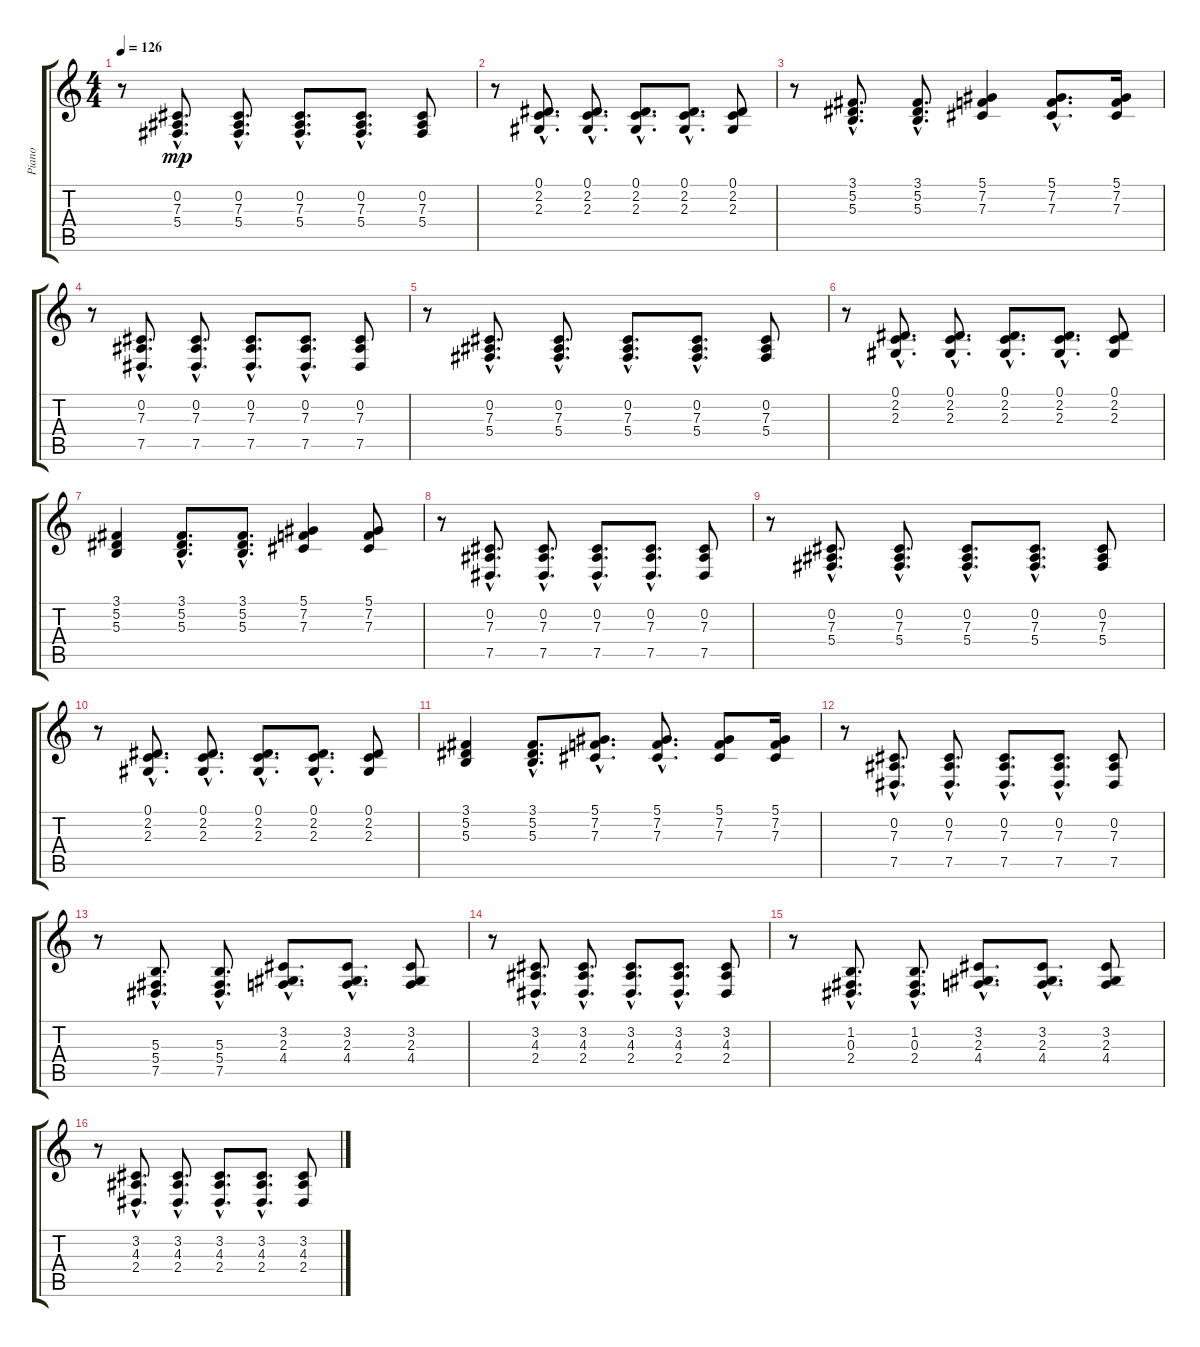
\track ("Piano                               " "Piano     ") {instrument electricgrandpiano}
\staff {score tabs}
\tuning (Eb4 Bb3 Gb3 Db3 Ab2 Eb2) {hide}
\ts (4 4)
\tempo 126
\clef g2
\ks c
r.8{dy mp} (0.2{hac} 7.3{hac} 5.4{hac}).8{d} (0.2{hac} 7.3{hac} 5.4{hac}).8{d} (0.2{hac} 7.3{hac} 5.4{hac}).8{d} (0.2{hac} 7.3{hac} 5.4{hac}).8{d} (0.2 7.3 5.4).8 |
r.8 (0.1{hac} 2.2{hac} 2.3{hac}).8{d} (0.1{hac} 2.2{hac} 2.3{hac}).8{d} (0.1{hac} 2.2{hac} 2.3{hac}).8{d} (0.1{hac} 2.2{hac} 2.3{hac}).8{d} (0.1 2.2 2.3).8 |
r.8 (3.1{hac} 5.2{hac} 5.3{hac}).8{d} (3.1{hac} 5.2{hac} 5.3{hac}).8{d} (5.1 7.2 7.3).4 (5.1{hac} 7.2{hac} 7.3{hac}).8{d} (5.1 7.2 7.3).16 |
r.8 (0.2{hac} 7.3{hac} 7.5{hac}).8{d} (0.2{hac} 7.3{hac} 7.5{hac}).8{d} (0.2{hac} 7.3{hac} 7.5{hac}).8{d} (0.2{hac} 7.3{hac} 7.5{hac}).8{d} (0.2 7.3 7.5).8 |
r.8 (0.2{hac} 7.3{hac} 5.4{hac}).8{d} (0.2{hac} 7.3{hac} 5.4{hac}).8{d} (0.2{hac} 7.3{hac} 5.4{hac}).8{d} (0.2{hac} 7.3{hac} 5.4{hac}).8{d} (0.2 7.3 5.4).8 |
r.8 (0.1{hac} 2.2{hac} 2.3{hac}).8{d} (0.1{hac} 2.2{hac} 2.3{hac}).8{d} (0.1{hac} 2.2{hac} 2.3{hac}).8{d} (0.1{hac} 2.2{hac} 2.3{hac}).8{d} (0.1 2.2 2.3).8 |
(3.1 5.2 5.3).4 (3.1{hac} 5.2{hac} 5.3{hac}).8{d} (3.1{hac} 5.2{hac} 5.3{hac}).8{d} (5.1 7.2 7.3).4 (5.1 7.2 7.3).8 |
r.8 (0.2{hac} 7.3{hac} 7.5{hac}).8{d} (0.2{hac} 7.3{hac} 7.5{hac}).8{d} (0.2{hac} 7.3{hac} 7.5{hac}).8{d} (0.2{hac} 7.3{hac} 7.5{hac}).8{d} (0.2 7.3 7.5).8 |
r.8 (0.2{hac} 7.3{hac} 5.4{hac}).8{d} (0.2{hac} 7.3{hac} 5.4{hac}).8{d} (0.2{hac} 7.3{hac} 5.4{hac}).8{d} (0.2{hac} 7.3{hac} 5.4{hac}).8{d} (0.2 7.3 5.4).8 |
r.8 (0.1{hac} 2.2{hac} 2.3{hac}).8{d} (0.1{hac} 2.2{hac} 2.3{hac}).8{d} (0.1{hac} 2.2{hac} 2.3{hac}).8{d} (0.1{hac} 2.2{hac} 2.3{hac}).8{d} (0.1 2.2 2.3).8 |
(3.1 5.2 5.3).4 (3.1{hac} 5.2{hac} 5.3{hac}).8{d} (5.1{hac} 7.2{hac} 7.3{hac}).8{d} (5.1{hac} 7.2{hac} 7.3{hac}).8{d} (5.1 7.2 7.3).8 (5.1 7.2 7.3).16 |
r.8 (0.2{hac} 7.3{hac} 7.5{hac}).8{d} (0.2{hac} 7.3{hac} 7.5{hac}).8{d} (0.2{hac} 7.3{hac} 7.5{hac}).8{d} (0.2{hac} 7.3{hac} 7.5{hac}).8{d} (0.2 7.3 7.5).8 |
r.8 (5.3{hac} 5.4{hac} 7.5{hac}).8{d} (5.3{hac} 5.4{hac} 7.5{hac}).8{d} (3.2{hac} 2.3{hac} 4.4{hac}).8{d} (3.2{hac} 2.3{hac} 4.4{hac}).8{d} (3.2 2.3 4.4).8 |
r.8 (3.2{hac} 4.3{hac} 2.4{hac}).8{d} (3.2{hac} 4.3{hac} 2.4{hac}).8{d} (3.2{hac} 4.3{hac} 2.4{hac}).8{d} (3.2{hac} 4.3{hac} 2.4{hac}).8{d} (3.2 4.3 2.4).8 |
r.8 (1.2{hac} 0.3{hac} 2.4{hac}).8{d} (1.2{hac} 0.3{hac} 2.4{hac}).8{d} (3.2{hac} 2.3{hac} 4.4{hac}).8{d} (3.2{hac} 2.3{hac} 4.4{hac}).8{d} (3.2 2.3 4.4).8 |
r.8 (3.2{hac} 4.3{hac} 2.4{hac}).8{d} (3.2{hac} 4.3{hac} 2.4{hac}).8{d} (3.2{hac} 4.3{hac} 2.4{hac}).8{d} (3.2{hac} 4.3{hac} 2.4{hac}).8{d} (3.2 4.3 2.4).8
